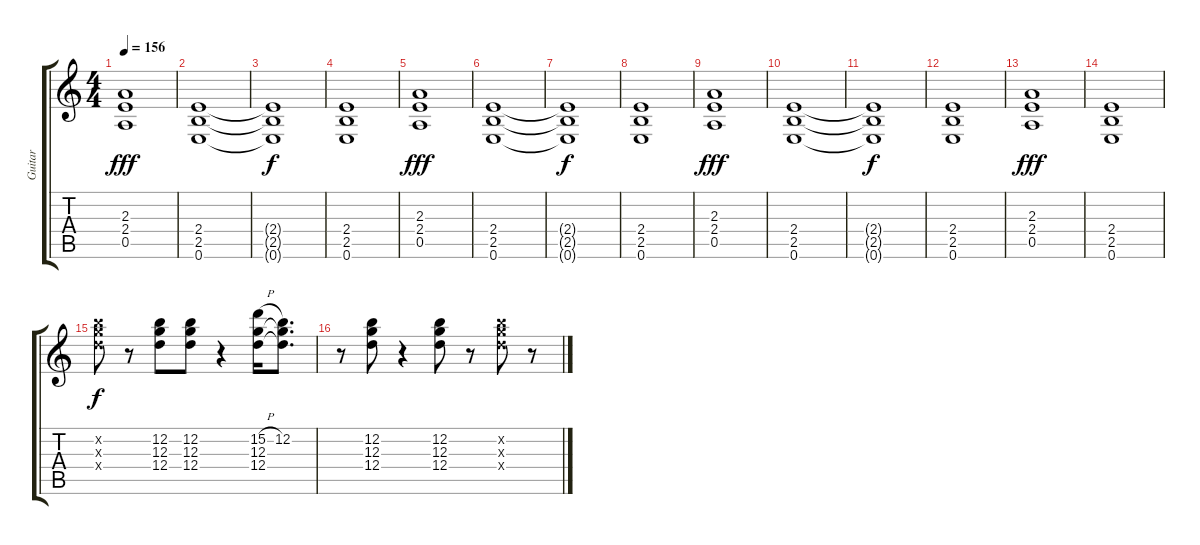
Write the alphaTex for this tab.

\track ("Guitar" "Guitar") {instrument overdrivenguitar}
\staff {score tabs}
\tuning (E4 B3 G3 D3 A2 E2) {hide}
\ts (4 4)
\tempo 156
\clef g2
\ks c
(2.3 2.4 0.5).1{dy fff} |
(2.4 2.5 0.6).1 |
(2.4{t} 2.5{t} 0.6{t}).1{dy f} |
(2.4 2.5 0.6).1 |
(2.3 2.4 0.5).1{dy fff} |
(2.4 2.5 0.6).1 |
(2.4{t} 2.5{t} 0.6{t}).1{dy f} |
(2.4 2.5 0.6).1 |
(2.3 2.4 0.5).1{dy fff} |
(2.4 2.5 0.6).1 |
(2.4{t} 2.5{t} 0.6{t}).1{dy f} |
(2.4 2.5 0.6).1 |
(2.3 2.4 0.5).1{dy fff} |
(2.4 2.5 0.6).1 |
(12.2{x} 12.3{x} 12.4{x}).8{dy f} r.8 (12.2 12.3 12.4).8 (12.2 12.3 12.4).8 r.4 (15.2{h} 12.3 12.4).16 (12.2 12.3{t} 12.4{t}).8{d} |
r.8 (12.2 12.3 12.4).8 r.4 (12.2 12.3 12.4).8 r.8 (12.2{x} 12.3{x} 12.4{x}).8 r.8
